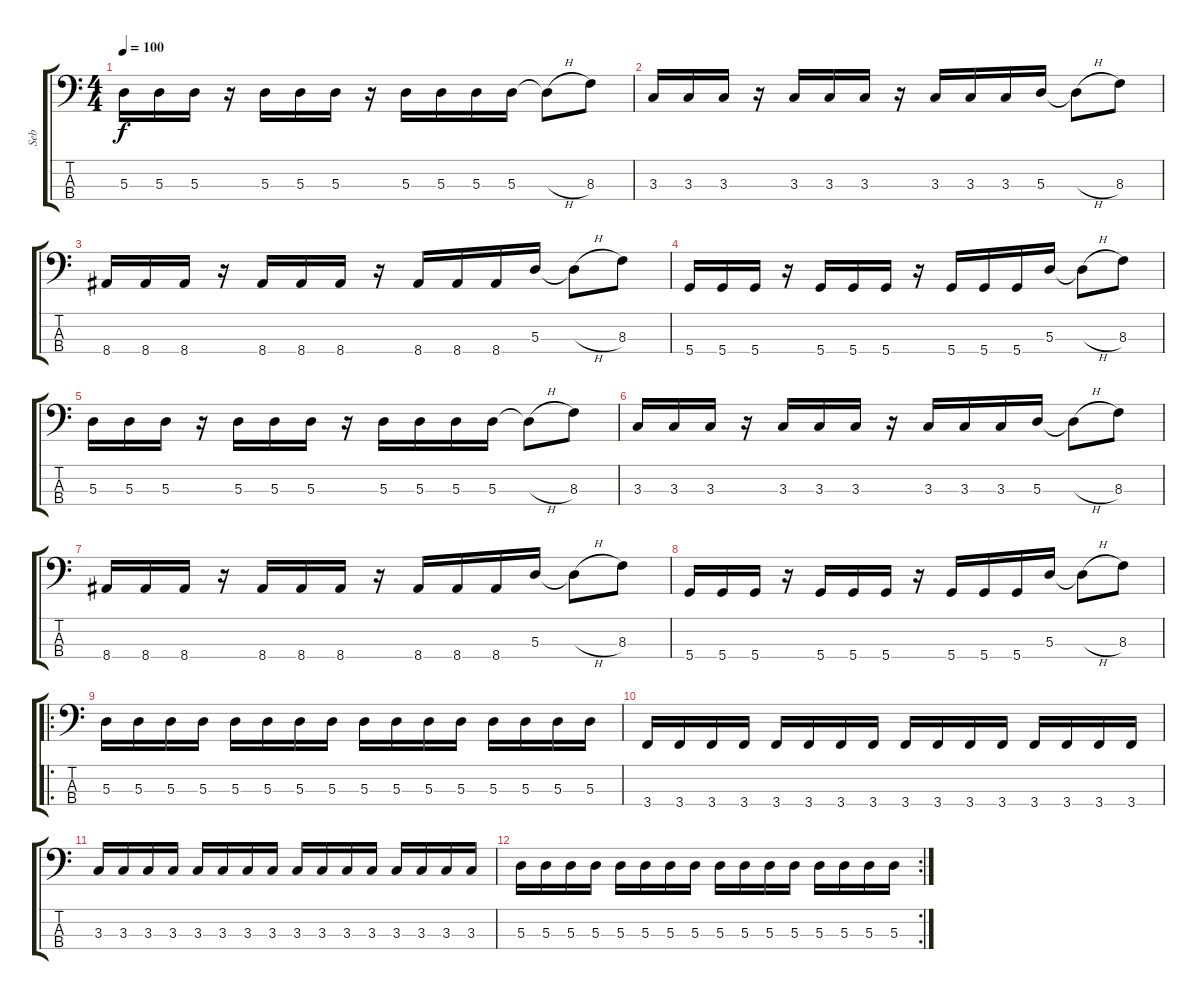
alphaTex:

\track ("Seb" "Seb") {instrument electricbasspick}
\staff {score tabs}
\tuning (G2 D2 A1 D1) {hide}
\ts (4 4)
\tempo 100
\clef f4
\ks c
5.3.16{dy f} 5.3.16 5.3.16 r.16 5.3.16 5.3.16 5.3.16 r.16 5.3.16 5.3.16 5.3.16 5.3.16 5.3{h t}.8 8.3.8 |
3.3.16 3.3.16 3.3.16 r.16 3.3.16 3.3.16 3.3.16 r.16 3.3.16 3.3.16 3.3.16 5.3.16 5.3{h t}.8 8.3.8 |
8.4.16 8.4.16 8.4.16 r.16 8.4.16 8.4.16 8.4.16 r.16 8.4.16 8.4.16 8.4.16 5.3.16 5.3{h t}.8 8.3.8 |
5.4.16 5.4.16 5.4.16 r.16 5.4.16 5.4.16 5.4.16 r.16 5.4.16 5.4.16 5.4.16 5.3.16 5.3{h t}.8 8.3.8 |
5.3.16 5.3.16 5.3.16 r.16 5.3.16 5.3.16 5.3.16 r.16 5.3.16 5.3.16 5.3.16 5.3.16 5.3{h t}.8 8.3.8 |
3.3.16 3.3.16 3.3.16 r.16 3.3.16 3.3.16 3.3.16 r.16 3.3.16 3.3.16 3.3.16 5.3.16 5.3{h t}.8 8.3.8 |
8.4.16 8.4.16 8.4.16 r.16 8.4.16 8.4.16 8.4.16 r.16 8.4.16 8.4.16 8.4.16 5.3.16 5.3{h t}.8 8.3.8 |
5.4.16 5.4.16 5.4.16 r.16 5.4.16 5.4.16 5.4.16 r.16 5.4.16 5.4.16 5.4.16 5.3.16 5.3{h t}.8 8.3.8 |
\ro
5.3.16 5.3.16 5.3.16 5.3.16 5.3.16 5.3.16 5.3.16 5.3.16 5.3.16 5.3.16 5.3.16 5.3.16 5.3.16 5.3.16 5.3.16 5.3.16 |
3.4.16 3.4.16 3.4.16 3.4.16 3.4.16 3.4.16 3.4.16 3.4.16 3.4.16 3.4.16 3.4.16 3.4.16 3.4.16 3.4.16 3.4.16 3.4.16 |
3.3.16 3.3.16 3.3.16 3.3.16 3.3.16 3.3.16 3.3.16 3.3.16 3.3.16 3.3.16 3.3.16 3.3.16 3.3.16 3.3.16 3.3.16 3.3.16 |
\rc 2
5.3.16 5.3.16 5.3.16 5.3.16 5.3.16 5.3.16 5.3.16 5.3.16 5.3.16 5.3.16 5.3.16 5.3.16 5.3.16 5.3.16 5.3.16 5.3.16
